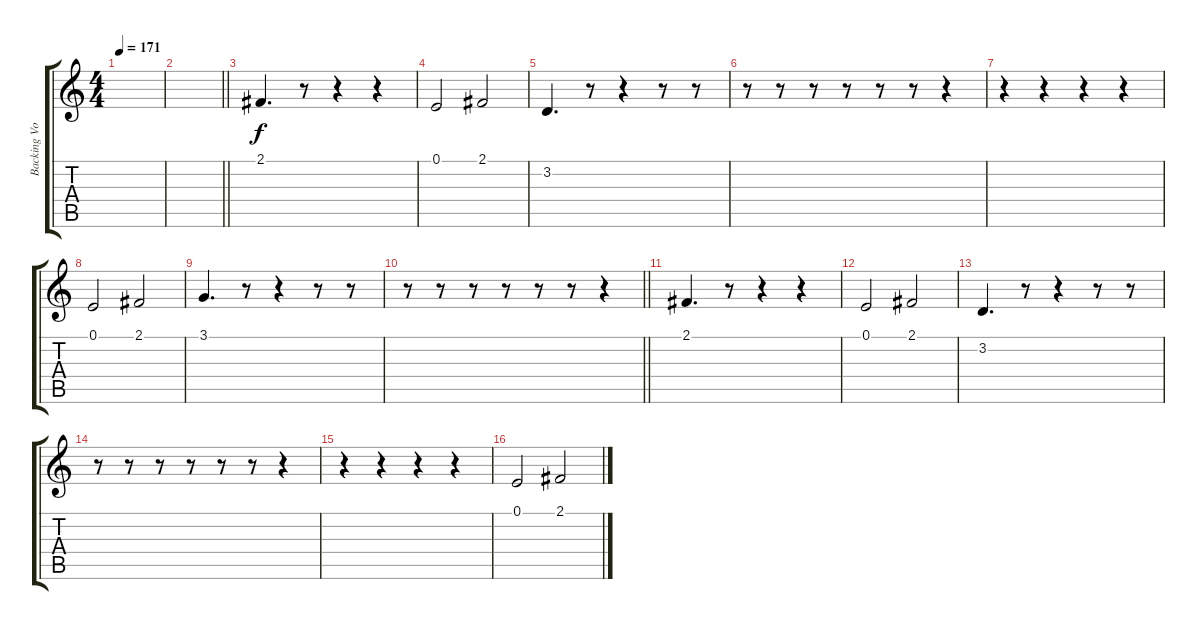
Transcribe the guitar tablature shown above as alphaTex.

\track ("Backing Vocals" "Backing Vo") {instrument bassoon}
\staff {score tabs}
\tuning (E4 B3 G3 D3 A2 E2) {hide}
\ts (4 4)
\tempo 171
\clef g2
\ks c
|
\barLineRight lightlight
|
2.1.4{d} r.8 r.4 r.4 |
0.1.2 2.1.2 |
3.2.4{d} r.8 r.4 r.8 r.8 |
r.8 r.8 r.8 r.8 r.8 r.8 r.4 |
r.4 r.4 r.4 r.4 |
0.1.2 2.1.2 |
3.1.4{d} r.8 r.4 r.8 r.8 |
\barLineRight lightlight
r.8 r.8 r.8 r.8 r.8 r.8 r.4 |
2.1.4{d} r.8 r.4 r.4 |
0.1.2 2.1.2 |
3.2.4{d} r.8 r.4 r.8 r.8 |
r.8 r.8 r.8 r.8 r.8 r.8 r.4 |
r.4 r.4 r.4 r.4 |
0.1.2 2.1.2
